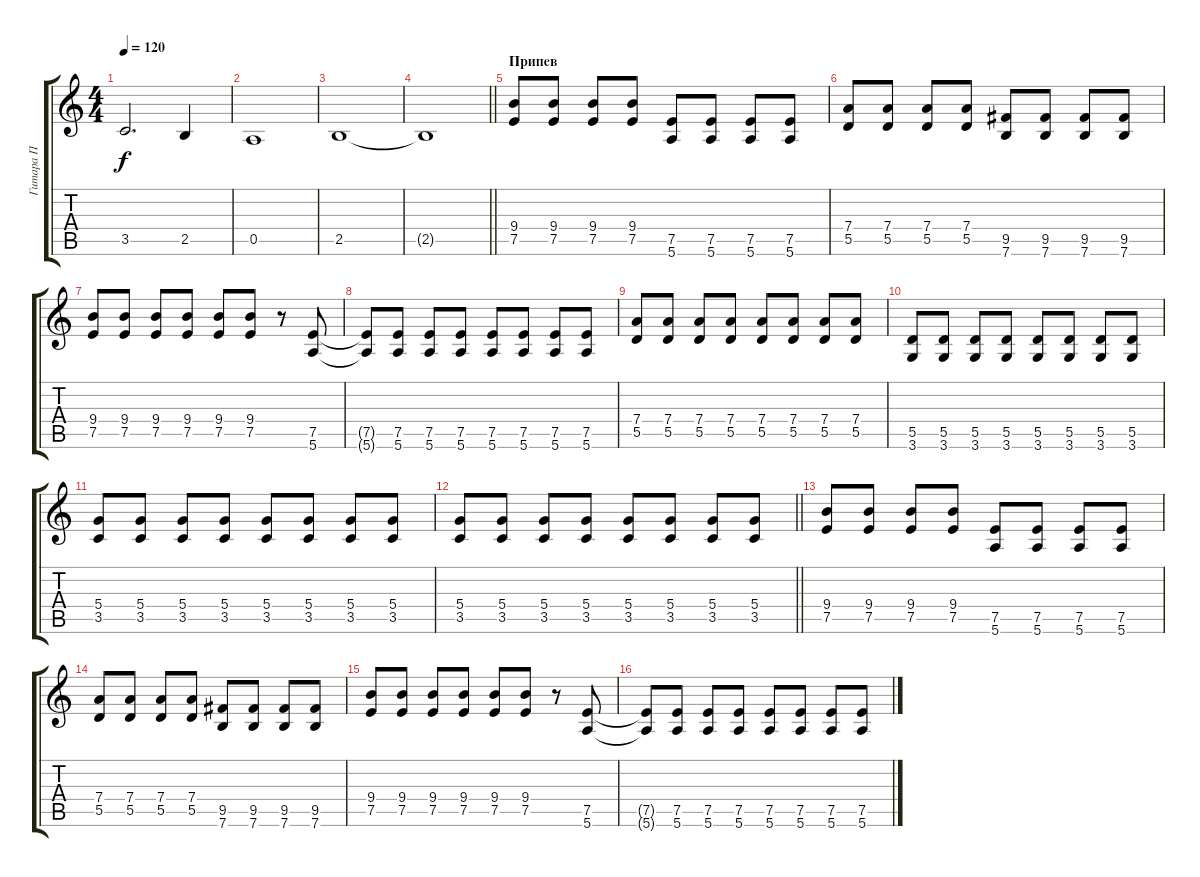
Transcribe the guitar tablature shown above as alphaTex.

\track ("Гитара П" "Гитара П") {instrument overdrivenguitar}
\staff {score tabs}
\tuning (E4 B3 G3 D3 A2 E2) {hide}
\ts (4 4)
\tempo 120
\clef g2
\ks c
3.5.2{d dy f} 2.5.4 |
0.5.1 |
2.5.1 |
\barLineRight lightlight
2.5{t}.1 |
\section ("" "Припев")
(9.4 7.5).8 (9.4 7.5).8 (9.4 7.5).8 (9.4 7.5).8 (7.5 5.6).8 (7.5 5.6).8 (7.5 5.6).8 (7.5 5.6).8 |
(7.4 5.5).8 (7.4 5.5).8 (7.4 5.5).8 (7.4 5.5).8 (9.5 7.6).8 (9.5 7.6).8 (9.5 7.6).8 (9.5 7.6).8 |
(9.4 7.5).8 (9.4 7.5).8 (9.4 7.5).8 (9.4 7.5).8 (9.4 7.5).8 (9.4 7.5).8 r.8 (7.5 5.6).8 |
(7.5{t} 5.6{t}).8 (7.5 5.6).8 (7.5 5.6).8 (7.5 5.6).8 (7.5 5.6).8 (7.5 5.6).8 (7.5 5.6).8 (7.5 5.6).8 |
(7.4 5.5).8 (7.4 5.5).8 (7.4 5.5).8 (7.4 5.5).8 (7.4 5.5).8 (7.4 5.5).8 (7.4 5.5).8 (7.4 5.5).8 |
(5.5 3.6).8 (5.5 3.6).8 (5.5 3.6).8 (5.5 3.6).8 (5.5 3.6).8 (5.5 3.6).8 (5.5 3.6).8 (5.5 3.6).8 |
(5.4 3.5).8 (5.4 3.5).8 (5.4 3.5).8 (5.4 3.5).8 (5.4 3.5).8 (5.4 3.5).8 (5.4 3.5).8 (5.4 3.5).8 |
\barLineRight lightlight
(5.4 3.5).8 (5.4 3.5).8 (5.4 3.5).8 (5.4 3.5).8 (5.4 3.5).8 (5.4 3.5).8 (5.4 3.5).8 (5.4 3.5).8 |
\section ("" " ")
(9.4 7.5).8 (9.4 7.5).8 (9.4 7.5).8 (9.4 7.5).8 (7.5 5.6).8 (7.5 5.6).8 (7.5 5.6).8 (7.5 5.6).8 |
(7.4 5.5).8 (7.4 5.5).8 (7.4 5.5).8 (7.4 5.5).8 (9.5 7.6).8 (9.5 7.6).8 (9.5 7.6).8 (9.5 7.6).8 |
(9.4 7.5).8 (9.4 7.5).8 (9.4 7.5).8 (9.4 7.5).8 (9.4 7.5).8 (9.4 7.5).8 r.8 (7.5 5.6).8 |
(7.5{t} 5.6{t}).8 (7.5 5.6).8 (7.5 5.6).8 (7.5 5.6).8 (7.5 5.6).8 (7.5 5.6).8 (7.5 5.6).8 (7.5 5.6).8
